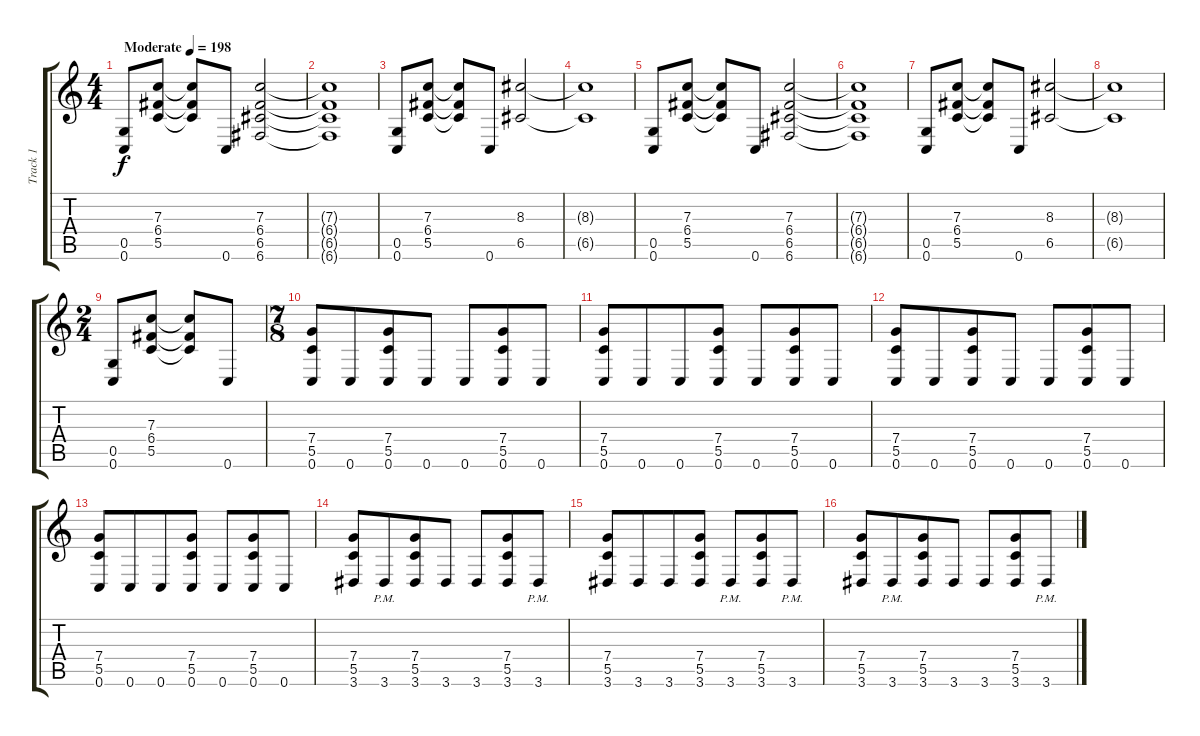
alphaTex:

\track ("Track 1" "Track 1") {instrument overdrivenguitar}
\staff {score tabs}
\tuning (D4 A3 F3 C3 G2 C2) {hide}
\ts (4 4)
\tempo (198 "Moderate")
\clef g2
\ks c
(0.5 0.6).8{dy f instrument overdrivenguitar} (7.3 6.4 5.5).8 (7.3{t} 6.4{t} 5.5{t}).8 0.6.8 (7.3 6.4 6.5 6.6).2 |
(7.3{t} 6.4{t} 6.5{t} 6.6{t}).1 |
(0.5 0.6).8 (7.3 6.4 5.5).8 (7.3{t} 6.4{t} 5.5{t}).8 0.6.8 (8.3 6.5).2 |
(8.3{t} 6.5{t}).1 |
(0.5 0.6).8 (7.3 6.4 5.5).8 (7.3{t} 6.4{t} 5.5{t}).8 0.6.8 (7.3 6.4 6.5 6.6).2 |
(7.3{t} 6.4{t} 6.5{t} 6.6{t}).1 |
(0.5 0.6).8 (7.3 6.4 5.5).8 (7.3{t} 6.4{t} 5.5{t}).8 0.6.8 (8.3 6.5).2 |
(8.3{t} 6.5{t}).1 |
\ts (2 4)
(0.5 0.6).8 (7.3 6.4 5.5).8 (7.3{t} 6.4{t} 5.5{t}).8 0.6.8 |
\ts (7 8)
(7.4 5.5 0.6).8 0.6.8 (7.4 5.5 0.6).8 0.6.8 0.6.8 (7.4 5.5 0.6).8 0.6.8 |
(7.4 5.5 0.6).8 0.6.8 0.6.8 (7.4 5.5 0.6).8 0.6.8 (7.4 5.5 0.6).8 0.6.8 |
(7.4 5.5 0.6).8 0.6.8 (7.4 5.5 0.6).8 0.6.8 0.6.8 (7.4 5.5 0.6).8 0.6.8 |
(7.4 5.5 0.6).8 0.6.8 0.6.8 (7.4 5.5 0.6).8 0.6.8 (7.4 5.5 0.6).8 0.6.8 |
(7.4 5.5 3.6).8 3.6{pm}.8 (7.4 5.5 3.6).8 3.6.8 3.6.8 (7.4 5.5 3.6).8 3.6{pm}.8 |
(7.4 5.5 3.6).8 3.6.8 3.6.8 (7.4 5.5 3.6).8 3.6{pm}.8 (7.4 5.5 3.6).8 3.6{pm}.8 |
(7.4 5.5 3.6).8 3.6{pm}.8 (7.4 5.5 3.6).8 3.6.8 3.6.8 (7.4 5.5 3.6).8 3.6{pm}.8
